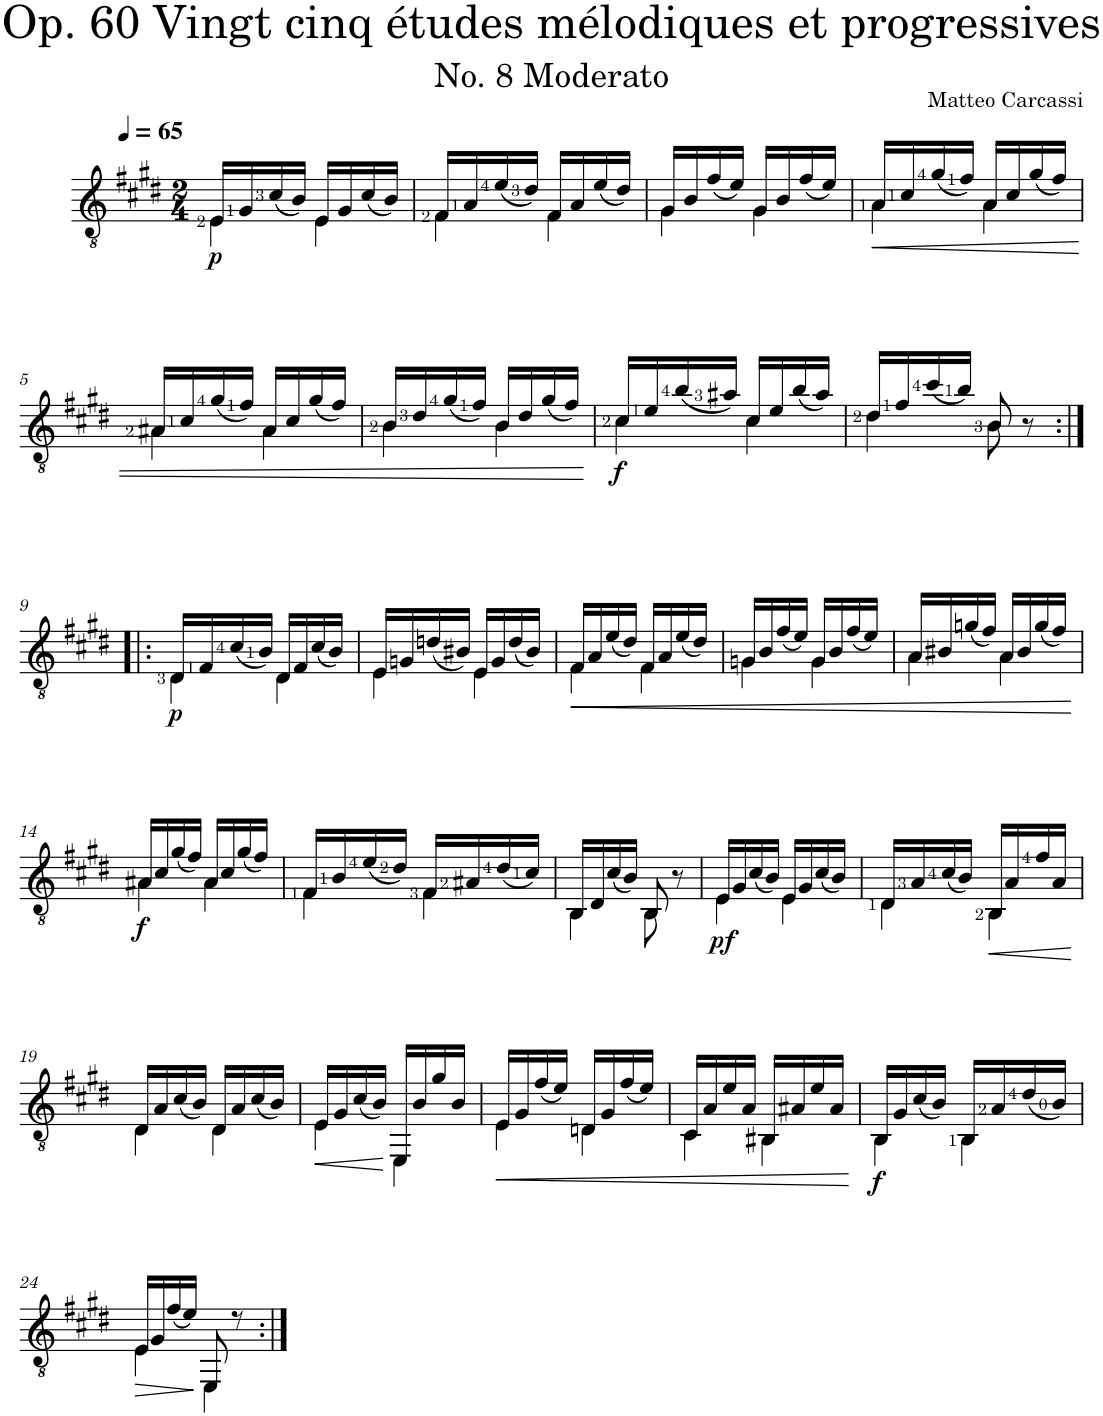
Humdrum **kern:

**kern	**dynam
*part1	*part1
*staff1	*staff1
*I"Classical Guitar	*
*I'Guit.	*
*clefGv2	*
*k[f#c#g#d#]	*
*E:	*
*M2/4	*
*MM65	*
=1	=1
*^	*
!	!	!LO:DY:b
16E/LL	4E\	p
16G#/	.	.
(<16c#/	.	.
16B/JJ)	.	.
16E/LL	4E\	.
16G#/	.	.
(<16c#/	.	.
16B/JJ)	.	.
=2	=2	=2
16F#/LL	4F#\	.
16A/	.	.
(<16e/	.	.
16d#/JJ)	.	.
16F#/LL	4F#\	.
16A/	.	.
(<16e/	.	.
16d#/JJ)	.	.
=3	=3	=3
16G#/LL	4G#\	.
16B/	.	.
(<16f#/	.	.
16e/JJ)	.	.
16G#/LL	4G#\	.
16B/	.	.
(<16f#/	.	.
16e/JJ)	.	.
=4	=4	=4
!	!	!LO:HP:b
16A/LL	4A\	<
16c#/	.	.
(<16g#/	.	.
16f#/JJ)	.	.
16A/LL	4A\	.
16c#/	.	.
(<16g#/	.	.
16f#/JJ)	.	.
!!LO:LB:g=z	!!
=5	=5	=5
16A#X/LL	4A#\	.
16c#/	.	.
(<16g#/	.	.
16f#/JJ)	.	.
16A#/LL	4A#\	.
16c#/	.	.
(<16g#/	.	.
16f#/JJ)	.	.
=6	=6	=6
16B/LL	4B\	.
16d#/	.	.
(<16g#/	.	.
16f#/JJ)	.	.
16B/LL	4B\	.
16d#/	.	.
(<16g#/	.	.
16f#/JJ)	.	.
*v	*v	*
.	[
=7	=7
*^	*
!	!	!LO:DY:b
16c#/LL	4c#\	f
16e/	.	.
(<16b/	.	.
16a#X/JJ)	.	.
16c#/LL	4c#\	.
16e/	.	.
(<16b/	.	.
16a#/JJ)	.	.
=8	=8	=8
16d#/LL	4d#\	.
16f#/	.	.
(<16cc#/	.	.
16b/JJ)	.	.
8B/	8B\	.
8r	8ryy	.
!!LO:LB:g=z	!!
=9:|!|:	=9:|!|:	=9:|!|:
!	!	!LO:DY:b
16D#/LL	4D#\	p
16F#/	.	.
(<16c#/	.	.
16B/JJ)	.	.
16D#/LL	4D#\	.
16F#/	.	.
(<16c#/	.	.
16B/JJ)	.	.
=10	=10	=10
16E/LL	4E\	.
16Gn/	.	.
(<16dn/	.	.
16B#X/JJ)	.	.
16E/LL	4E\	.
16G/	.	.
(<16d/	.	.
16B#/JJ)	.	.
=11	=11	=11
!	!	!LO:HP:b
16F#/LL	4F#\	<
16A/	.	.
(<16e/	.	.
16d#/JJ)	.	.
16F#/LL	4F#\	.
16A/	.	.
(<16e/	.	.
16d#/JJ)	.	.
=12	=12	=12
16Gn/LL	4G\	.
16B/	.	.
(<16f#/	.	.
16e/JJ)	.	.
16G/LL	4G\	.
16B/	.	.
(<16f#/	.	.
16e/JJ)	.	.
=13	=13	=13
16A/LL	4A\	.
16B#X/	.	.
(<16gn/	.	.
16f#/JJ)	.	.
16A/LL	4A\	.
16B#/	.	.
(<16g/	.	.
16f#/JJ)	.	.
*v	*v	*
.	[
!!LO:LB:g=z
=14	=14
*^	*
!	!	!LO:DY:b
16A#X/LL	4A#\	f
16c#/	.	.
(<16g#/	.	.
16f#/JJ)	.	.
16A#/LL	4A#\	.
16c#/	.	.
(<16g#/	.	.
16f#/JJ)	.	.
=15	=15	=15
16F#/LL	4F#\	.
16B/	.	.
(<16e/	.	.
16d#/JJ)	.	.
16F#/LL	4F#\	.
16A#X/	.	.
(<16d#/	.	.
16c#/JJ)	.	.
=16	=16	=16
16BB/LL	4BB\	.
16D#/	.	.
(<16c#/	.	.
16B/JJ)	.	.
8BB/	8BB\	.
8r	8ryy	.
=17	=17	=17
!	!	!LO:DY:b
16E/LL	4E\	other-dynamics
16G#/	.	.
(<16c#/	.	.
16B/JJ)	.	.
16E/LL	4E\	.
16G#/	.	.
(<16c#/	.	.
16B/JJ)	.	.
=18	=18	=18
16D#/LL	4D#\	.
16A/	.	.
(<16c#/	.	.
16B/JJ)	.	.
!	!	!LO:HP:b
16BB/LL	4BB\	<
16A/	.	.
16f#/	.	.
16A/JJ	.	.
*v	*v	*
.	[
!!LO:LB:g=z
=19	=19
*^	*
16D#/LL	4D#\	.
16A/	.	.
(<16c#/	.	.
16B/JJ)	.	.
16D#/LL	4D#\	.
16A/	.	.
(<16c#/	.	.
16B/JJ)	.	.
=20	=20	=20
!	!	!LO:HP:b
16E/LL	4E\	<
16G#/	.	.
(<16c#/	.	.
16B/JJ)	.	.
16EE/LL	4EE\	[
16B/	.	.
16g#/	.	.
16B/JJ	.	.
=21	=21	=21
!	!	!LO:HP:b
16E/LL	4E\	<
16G#/	.	.
(<16f#/	.	.
16e/JJ)	.	.
16Dn/LL	4D\	.
16G#/	.	.
(<16f#/	.	.
16e/JJ)	.	.
=22	=22	=22
16C#/LL	4C#\	.
16A/	.	.
16e/	.	.
16A/JJ	.	.
16BB#X/LL	4BB#\	.
16A#X/	.	.
16e/	.	.
16A#/JJ	.	.
*v	*v	*
.	[
=23	=23
*^	*
!	!	!LO:DY:b
16BB/LL	4BB\	f
16G#/	.	.
(<16c#/	.	.
16B/JJ)	.	.
16BB/LL	4BB\	.
16A/	.	.
(<16d#/	.	.
16B/JJ)	.	.
!!LO:LB:g=z	!!
=24	=24	=24
!	!	!LO:HP:b
16E/LL	4E\	>
16G#/	.	.
(<16f#/	.	.
16e/JJ)	.	.
8EE/	4EE\	]
8r	.	.
*v	*v	*
=:|!	=:|!
*-	*-
